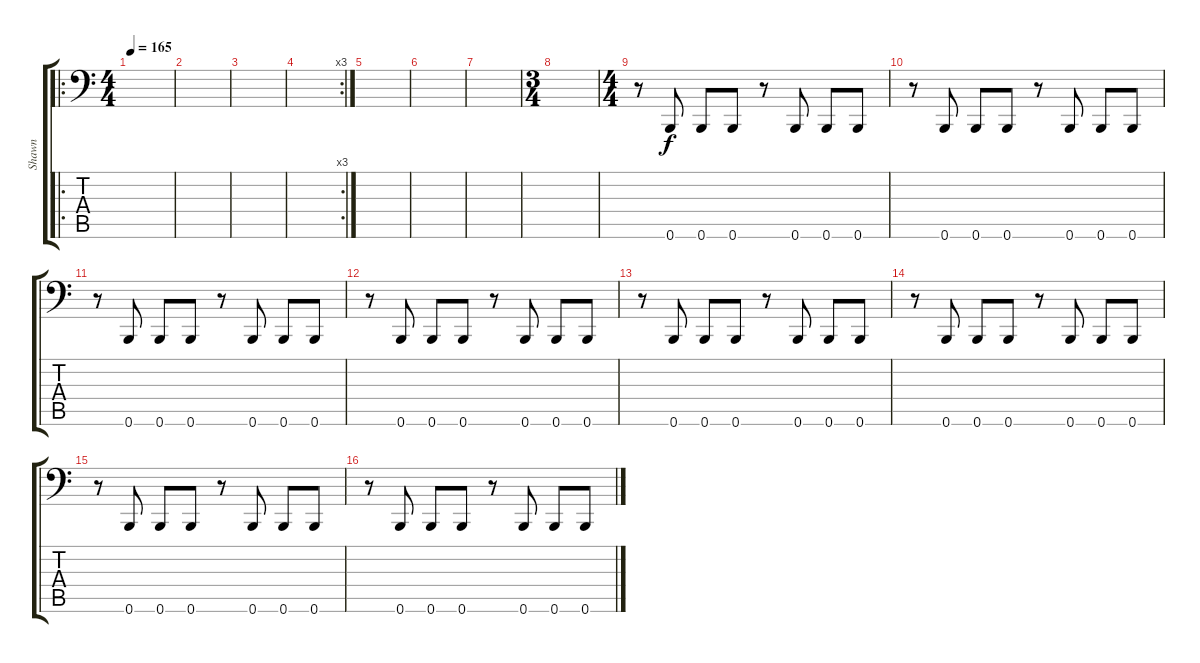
\track ("Shawn" "Shawn") {instrument electricbassfinger}
\staff {score tabs}
\tuning (Db3 Ab2 E2 B1 Ab1 B0) {hide}
\ro
\ts (4 4)
\tempo 165
\clef f4
\ks c
|
|
|
\rc 3
|
|
|
|
\ts (3 4)
|
\ts (4 4)
r.8 0.6.8 0.6.8 0.6.8 r.8 0.6.8 0.6.8 0.6.8 |
r.8 0.6.8 0.6.8 0.6.8 r.8 0.6.8 0.6.8 0.6.8 |
r.8 0.6.8 0.6.8 0.6.8 r.8 0.6.8 0.6.8 0.6.8 |
r.8 0.6.8 0.6.8 0.6.8 r.8 0.6.8 0.6.8 0.6.8 |
r.8 0.6.8 0.6.8 0.6.8 r.8 0.6.8 0.6.8 0.6.8 |
r.8 0.6.8 0.6.8 0.6.8 r.8 0.6.8 0.6.8 0.6.8 |
r.8 0.6.8 0.6.8 0.6.8 r.8 0.6.8 0.6.8 0.6.8 |
r.8 0.6.8 0.6.8 0.6.8 r.8 0.6.8 0.6.8 0.6.8
